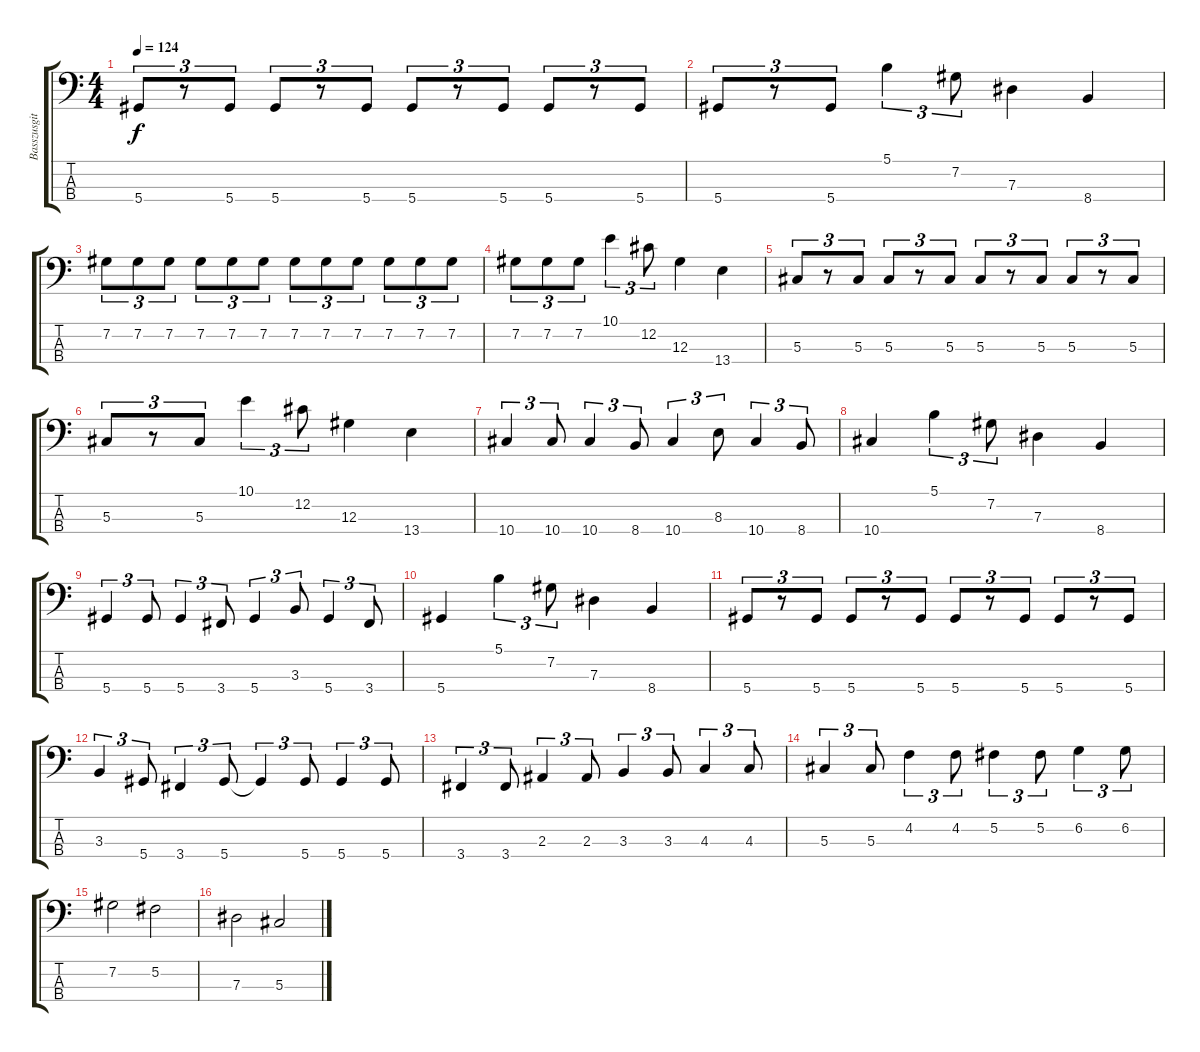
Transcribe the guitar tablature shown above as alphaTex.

\track ("Basszusgitár (Yngwie Malmsteen)" "Basszusgit") {instrument electricbassfinger}
\staff {score tabs}
\tuning (Gb2 Db2 Ab1 Eb1) {hide}
\ts (4 4)
\tempo 124
\clef f4
\ks c
5.4.8{tu (3 2) dy f} r.8{tu (3 2)} 5.4.8{tu (3 2)} 5.4.8{tu (3 2)} r.8{tu (3 2)} 5.4.8{tu (3 2)} 5.4.8{tu (3 2)} r.8{tu (3 2)} 5.4.8{tu (3 2)} 5.4.8{tu (3 2)} r.8{tu (3 2)} 5.4.8{tu (3 2)} |
5.4.8{tu (3 2)} r.8{tu (3 2)} 5.4.8{tu (3 2)} 5.1.4{tu (3 2)} 7.2.8{tu (3 2)} 7.3.4 8.4.4 |
7.2.8{tu (3 2)} 7.2.8{tu (3 2)} 7.2.8{tu (3 2)} 7.2.8{tu (3 2)} 7.2.8{tu (3 2)} 7.2.8{tu (3 2)} 7.2.8{tu (3 2)} 7.2.8{tu (3 2)} 7.2.8{tu (3 2)} 7.2.8{tu (3 2)} 7.2.8{tu (3 2)} 7.2.8{tu (3 2)} |
7.2.8{tu (3 2)} 7.2.8{tu (3 2)} 7.2.8{tu (3 2)} 10.1.4{tu (3 2)} 12.2.8{tu (3 2)} 12.3.4 13.4.4 |
5.3.8{tu (3 2)} r.8{tu (3 2)} 5.3.8{tu (3 2)} 5.3.8{tu (3 2)} r.8{tu (3 2)} 5.3.8{tu (3 2)} 5.3.8{tu (3 2)} r.8{tu (3 2)} 5.3.8{tu (3 2)} 5.3.8{tu (3 2)} r.8{tu (3 2)} 5.3.8{tu (3 2)} |
5.3.8{tu (3 2)} r.8{tu (3 2)} 5.3.8{tu (3 2)} 10.1.4{tu (3 2)} 12.2.8{tu (3 2)} 12.3.4 13.4.4 |
10.4.4{tu (3 2)} 10.4.8{tu (3 2)} 10.4.4{tu (3 2)} 8.4.8{tu (3 2)} 10.4.4{tu (3 2)} 8.3.8{tu (3 2)} 10.4.4{tu (3 2)} 8.4.8{tu (3 2)} |
10.4.4 5.1.4{tu (3 2)} 7.2.8{tu (3 2)} 7.3.4 8.4.4 |
5.4.4{tu (3 2)} 5.4.8{tu (3 2)} 5.4.4{tu (3 2)} 3.4.8{tu (3 2)} 5.4.4{tu (3 2)} 3.3.8{tu (3 2)} 5.4.4{tu (3 2)} 3.4.8{tu (3 2)} |
5.4.4 5.1.4{tu (3 2)} 7.2.8{tu (3 2)} 7.3.4 8.4.4 |
5.4.8{tu (3 2)} r.8{tu (3 2)} 5.4.8{tu (3 2)} 5.4.8{tu (3 2)} r.8{tu (3 2)} 5.4.8{tu (3 2)} 5.4.8{tu (3 2)} r.8{tu (3 2)} 5.4.8{tu (3 2)} 5.4.8{tu (3 2)} r.8{tu (3 2)} 5.4.8{tu (3 2)} |
3.3.4{tu (3 2)} 5.4.8{tu (3 2)} 3.4.4{tu (3 2)} 5.4.8{tu (3 2)} 5.4{t}.4{tu (3 2)} 5.4.8{tu (3 2)} 5.4.4{tu (3 2)} 5.4.8{tu (3 2)} |
3.4.4{tu (3 2)} 3.4.8{tu (3 2)} 2.3.4{tu (3 2)} 2.3.8{tu (3 2)} 3.3.4{tu (3 2)} 3.3.8{tu (3 2)} 4.3.4{tu (3 2)} 4.3.8{tu (3 2)} |
5.3.4{tu (3 2)} 5.3.8{tu (3 2)} 4.2.4{tu (3 2)} 4.2.8{tu (3 2)} 5.2.4{tu (3 2)} 5.2.8{tu (3 2)} 6.2.4{tu (3 2)} 6.2.8{tu (3 2)} |
7.2.2 5.2.2 |
7.3.2 5.3.2
